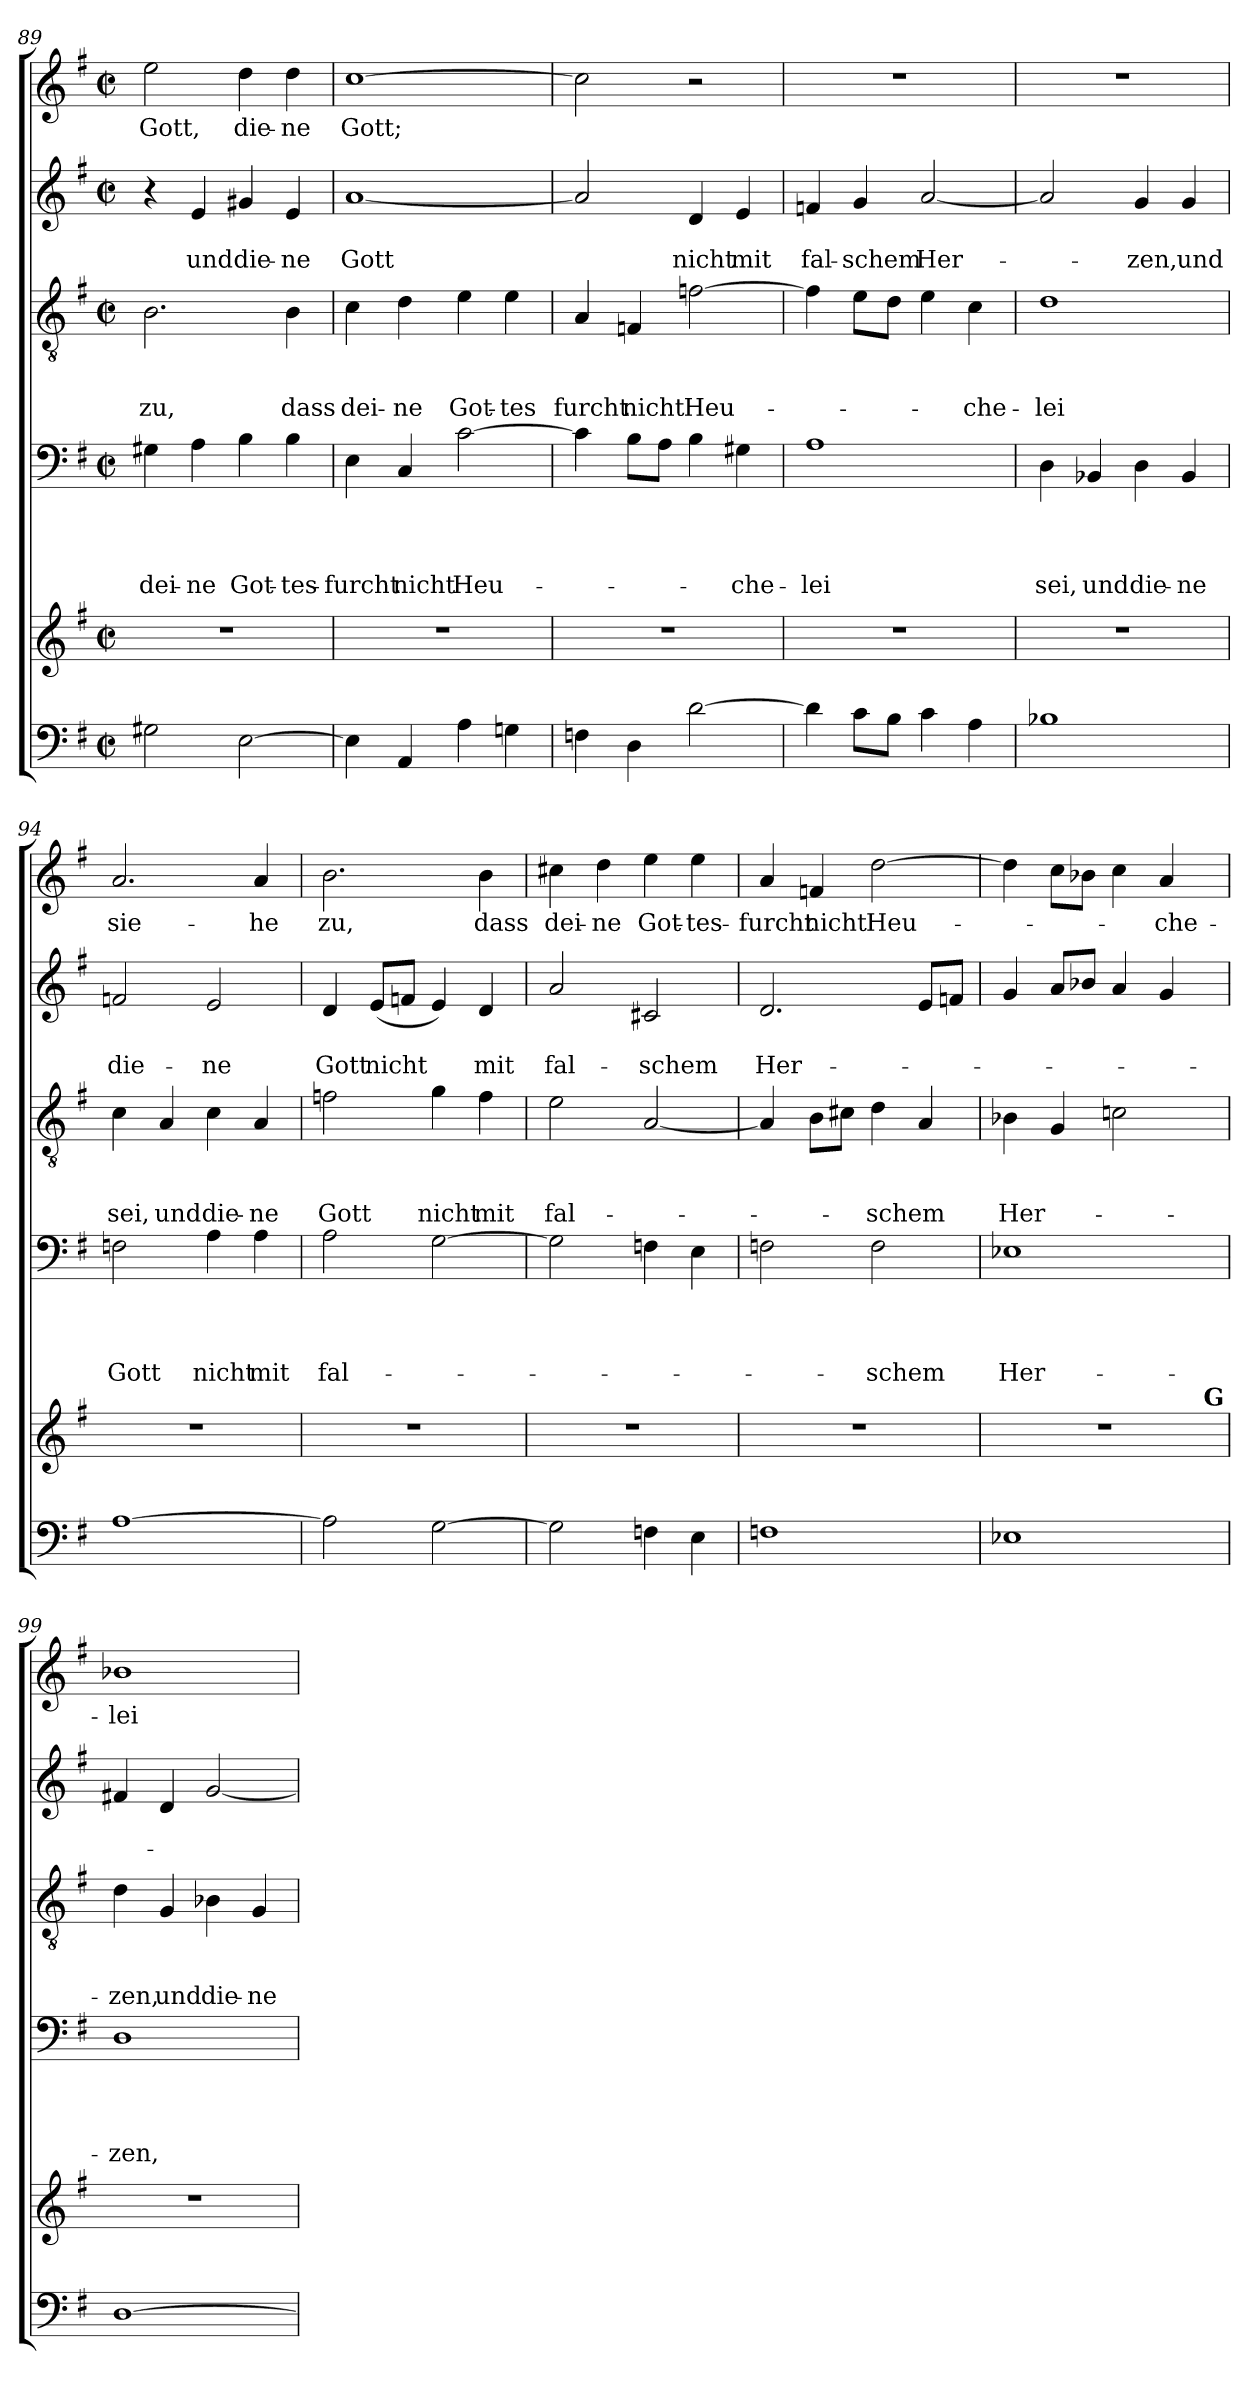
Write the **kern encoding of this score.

**kern	**kern	**kern	**text	**text	**text	**text	**kern	**text	**text	**text	**kern	**text	**text	**kern	**text
*part5	*part5	*part4	*part4	*part4	*part4	*part4	*part3	*part3	*part3	*part3	*part2	*part2	*part2	*part1	*part1
*staff6	*staff5	*staff4	*staff4	*staff4	*staff4	*staff4	*staff3	*staff3	*staff3	*staff3	*staff2	*staff2	*staff2	*staff1	*staff1
*clefF4	*clefG2	*clefF4	*	*	*	*	*clefGv2	*	*	*	*clefG2	*	*	*clefG2	*
*k[f#]	*k[f#]	*k[f#]	*	*	*	*	*k[f#]	*	*	*	*k[f#]	*	*	*k[f#]	*
*G:	*G:	*G:	*	*	*	*	*G:	*	*	*	*G:	*	*	*G:	*
*M2/2	*M2/2	*M2/2	*	*	*	*	*M2/2	*	*	*	*M2/2	*	*	*M2/2	*
*met(c|)	*met(c|)	*met(c|)	*	*	*	*	*met(c|)	*	*	*	*met(c|)	*	*	*met(c|)	*
=89	=89	=89	=89	=89	=89	=89	=89	=89	=89	=89	=89	=89	=89	=89	=89
!	!	!	!	!	!	!LO:LY:b	!	!	!	!LO:LY:b	!	!	!	!	!LO:LY:b
2G#X\	1r	4G#X\	.	.	.	dei-	2.B\	.	.	zu,	4r	.	.	2ee\	Gott,
!	!	!	!	!	!	!LO:LY:b:rj	!	!	!	!	!	!	!LO:LY:b	!	!
.	.	4A\	.	.	.	-ne	.	.	.	.	4e/	.	und	.	.
!	!	!	!	!	!	!LO:LY:b	!	!	!	!	!	!	!LO:LY:b	!	!LO:LY:b
[<2E\	.	4B\	.	.	.	Got-	.	.	.	.	4g#X/	.	die-	4dd\	die-
!	!	!	!	!	!	!LO:LY:b	!	!	!	!LO:LY:b	!	!	!LO:LY:b	!	!LO:LY:b
.	.	4B\	.	.	.	-tes-	4B\	.	.	dass	4e/	.	-ne	4dd\	-ne
!!LO:LB:g=z
=90	=90	=90	=90	=90	=90	=90	=90	=90	=90	=90	=90	=90	=90	=90	=90
!	!	!	!	!	!	!LO:LY:b	!	!	!	!LO:LY:b	!	!	!LO:LY:b	!	!LO:LY:b
4E\]	1r	4E\	.	.	.	-furcht	4c\	.	.	dei-	[<1a	.	Gott	[>1cc	Gott;
!	!	!	!	!	!	!LO:LY:b	!	!	!	!LO:LY:b	!	!	!	!	!
4AA/	.	4C/	.	.	.	nicht	4d\	.	.	-ne	.	.	.	.	.
!	!	!	!	!	!	!LO:LY:b	!	!	!	!LO:LY:b	!	!	!	!	!
4A\	.	[>2c\	.	.	.	Heu-	4e\	.	.	Got-	.	.	.	.	.
!	!	!	!	!	!	!	!	!	!	!LO:LY:b:rj	!	!	!	!	!
4Gn\	.	.	.	.	.	.	4e\	.	.	-tes	.	.	.	.	.
=91	=91	=91	=91	=91	=91	=91	=91	=91	=91	=91	=91	=91	=91	=91	=91
!	!	!	!	!	!	!	!	!	!	!LO:LY:b	!	!	!	!	!
4Fn\	1r	4c\]	.	.	.	.	4A/	.	.	furcht	2a/]	.	.	2cc\]	.
!	!	!	!	!	!	!	!	!	!	!LO:LY:b	!	!	!	!	!
4D\	.	8B\L	.	.	.	.	4Fn/	.	.	nicht	.	.	.	.	.
.	.	8A\J	.	.	.	.	.	.	.	.	.	.	.	.	.
!	!	!	!	!	!	!	!	!	!	!LO:LY:b	!	!	!LO:LY:b	!	!
[>2d\	.	4B\	.	.	.	.	[>2fn\	.	.	Heu-	4d/	.	nicht	2r	.
!	!	!	!	!	!	!LO:LY:b	!	!	!	!	!	!	!LO:LY:b	!	!
.	.	4G#X\	.	.	.	-che-	.	.	.	.	4e/	.	mit	.	.
=92	=92	=92	=92	=92	=92	=92	=92	=92	=92	=92	=92	=92	=92	=92	=92
!	!	!	!	!	!	!LO:LY:b	!	!	!	!	!	!	!LO:LY:b	!	!
4d\]	1r	1A	.	.	.	-lei	4f\]	.	.	.	4fn/	.	fal-	1r	.
!	!	!	!	!	!	!	!	!	!	!	!	!	!LO:LY:b	!	!
8c\L	.	.	.	.	.	.	8e\L	.	.	.	4g/	.	-schem	.	.
8B\J	.	.	.	.	.	.	8d\J	.	.	.	.	.	.	.	.
!	!	!	!	!	!	!	!	!	!	!	!	!	!LO:LY:b	!	!
4c\	.	.	.	.	.	.	4e\	.	.	.	[<2a/	.	Her-	.	.
!	!	!	!	!	!	!	!	!	!	!LO:LY:b	!	!	!	!	!
4A\	.	.	.	.	.	.	4c\	.	.	-che-	.	.	.	.	.
=93	=93	=93	=93	=93	=93	=93	=93	=93	=93	=93	=93	=93	=93	=93	=93
!	!	!	!	!	!	!LO:LY:b	!	!	!	!LO:LY:b	!	!	!	!	!
1B-X	1r	4D\	.	.	.	sei,	1d	.	.	-lei	2a/]	.	.	1r	.
!	!	!	!	!	!	!LO:LY:b	!	!	!	!	!	!	!	!	!
.	.	4BB-X/	.	.	.	und	.	.	.	.	.	.	.	.	.
!	!	!	!	!	!	!LO:LY:b	!	!	!	!	!	!	!LO:LY:b	!	!
.	.	4D\	.	.	.	die-	.	.	.	.	4g/	.	-zen,	.	.
!	!	!	!	!	!	!LO:LY:b	!	!	!	!	!	!	!LO:LY:b	!	!
.	.	4BB-/	.	.	.	-ne	.	.	.	.	4g/	.	und	.	.
=94	=94	=94	=94	=94	=94	=94	=94	=94	=94	=94	=94	=94	=94	=94	=94
!	!	!	!	!	!	!LO:LY:b	!	!	!	!LO:LY:b	!	!	!LO:LY:b	!	!LO:LY:b
[>1A	1r	2Fn\	.	.	.	Gott	4c\	.	.	sei,	2fn/	.	die-	2.a/	sie-
!	!	!	!	!	!	!	!	!	!	!LO:LY:b	!	!	!	!	!
.	.	.	.	.	.	.	4A/	.	.	und	.	.	.	.	.
!	!	!	!	!	!	!LO:LY:b	!	!	!	!LO:LY:b	!	!	!LO:LY:b	!	!
.	.	4A\	.	.	.	nicht	4c\	.	.	die-	2e/	.	-ne	.	.
!	!	!	!	!	!	!LO:LY:b	!	!	!	!LO:LY:b	!	!	!	!	!LO:LY:b
.	.	4A\	.	.	.	mit	4A/	.	.	-ne	.	.	.	4a/	-he
=95	=95	=95	=95	=95	=95	=95	=95	=95	=95	=95	=95	=95	=95	=95	=95
!	!	!	!	!	!	!LO:LY:b	!	!	!	!LO:LY:b	!	!	!LO:LY:b	!	!LO:LY:b
2A\]	1r	2A\	.	.	.	fal-	2fn\	.	.	Gott	4d/	.	Gott	2.b\	zu,
!	!	!	!	!	!	!	!	!	!	!	!	!	!LO:LY:b	!	!
.	.	.	.	.	.	.	.	.	.	.	(<8e/L	.	nicht	.	.
.	.	.	.	.	.	.	.	.	.	.	8fn/J	.	.	.	.
!	!	!	!	!	!	!	!	!	!	!LO:LY:b	!	!	!	!	!
[>2G\	.	[>2G\	.	.	.	.	4g\	.	.	nicht	4e/)	.	.	.	.
!	!	!	!	!	!	!	!	!	!	!LO:LY:b	!	!	!LO:LY:b	!	!LO:LY:b
.	.	.	.	.	.	.	4f\	.	.	mit	4d/	.	mit	4b\	dass
!!LO:PB:g=z
=96	=96	=96	=96	=96	=96	=96	=96	=96	=96	=96	=96	=96	=96	=96	=96
!	!	!	!	!	!	!	!	!	!	!LO:LY:b	!	!	!LO:LY:b	!	!LO:LY:b
2G\]	1r	2G\]	.	.	.	.	2e\	.	.	fal-	2a/	.	fal-	4cc#X\	dei-
!	!	!	!	!	!	!	!	!	!	!	!	!	!	!	!LO:LY:b:rj
.	.	.	.	.	.	.	.	.	.	.	.	.	.	4dd\	-ne
!	!	!	!	!	!	!	!	!	!	!	!	!	!LO:LY:b	!	!LO:LY:b
4Fn\	.	4Fn\	.	.	.	.	[<2A/	.	.	.	2c#X/	.	-schem	4ee\	Got-
!	!	!	!	!	!	!	!	!	!	!	!	!	!	!	!LO:LY:b
4E\	.	4E\	.	.	.	.	.	.	.	.	.	.	.	4ee\	-tes-
=97	=97	=97	=97	=97	=97	=97	=97	=97	=97	=97	=97	=97	=97	=97	=97
!	!	!	!	!	!	!	!	!	!	!	!	!	!LO:LY:b	!	!LO:LY:b:rj
1Fn	1r	2Fn\	.	.	.	.	4A/]	.	.	.	2.d/	.	Her-	4a/	-furcht
!	!	!	!	!	!	!	!	!	!	!	!	!	!	!	!LO:LY:b
.	.	.	.	.	.	.	8B\L	.	.	.	.	.	.	4fn/	nicht
.	.	.	.	.	.	.	8c#X\J	.	.	.	.	.	.	.	.
!	!	!	!	!	!	!LO:LY:b	!	!	!	!LO:LY:b	!	!	!	!	!LO:LY:b
.	.	2F\	.	.	.	-schem	4d\	.	.	-schem	.	.	.	[>2dd\	Heu-
.	.	.	.	.	.	.	4A/	.	.	.	8e/L	.	.	.	.
.	.	.	.	.	.	.	.	.	.	.	8fn/J	.	.	.	.
=98	=98	=98	=98	=98	=98	=98	=98	=98	=98	=98	=98	=98	=98	=98	=98
!	!	!	!	!	!	!LO:LY:b	!	!	!	!LO:LY:b	!	!	!	!	!
*	*^	*	*	*	*	*	*	*	*	*	*	*	*	*	*
1E-X	1r	2ryy	1E-X	.	.	.	Her-	4B-X\	.	.	Her-	4g/	.	.	4dd\]	.
.	.	.	.	.	.	.	.	4G/	.	.	.	8a/L	.	.	8cc\L	.
.	.	.	.	.	.	.	.	.	.	.	.	8b-X/J	.	.	8b-X\J	.
.	.	4ryy	.	.	.	.	.	2cn\	.	.	.	4a/	.	.	4cc\	.
!	!	!	!	!	!	!	!	!	!	!	!	!	!	!	!	!LO:LY:b
.	.	8ryy	.	.	.	.	.	.	.	.	.	4g/	.	.	4a/	-che-
.	.	32ryy	.	.	.	.	.	.	.	.	.	.	.	.	.	.
!	!	!LO:TX:a:B:t=G	!	!	!	!	!	!	!	!	!	!	!	!	!	!
.	.	16.ryy	.	.	.	.	.	.	.	.	.	.	.	.	.	.
=99	=99	=99	=99	=99	=99	=99	=99	=99	=99	=99	=99	=99	=99	=99	=99	=99
!	!	!	!	!	!	!	!LO:LY:b	!	!	!	!LO:LY:b	!	!	!	!	!LO:LY:b
*	*v	*v	*	*	*	*	*	*	*	*	*	*	*	*	*	*
[>1D	1r	1D	.	.	.	-zen,	4d\	.	.	-zen,	4f#X/	.	.	1b-X	-lei
!	!	!	!	!	!	!	!	!	!	!LO:LY:b	!	!	!	!	!
.	.	.	.	.	.	.	4G/	.	.	und	4d/	.	.	.	.
!	!	!	!	!	!	!	!	!	!	!LO:LY:b	!	!	!	!	!
.	.	.	.	.	.	.	4B-X\	.	.	die-	[<2g/	.	.	.	.
!	!	!	!	!	!	!	!	!	!	!LO:LY:b:rj	!	!	!	!	!
.	.	.	.	.	.	.	4G/	.	.	-ne	.	.	.	.	.
=	=	=	=	=	=	=	=	=	=	=	=	=	=	=	=
*-	*-	*-	*-	*-	*-	*-	*-	*-	*-	*-	*-	*-	*-	*-	*-
